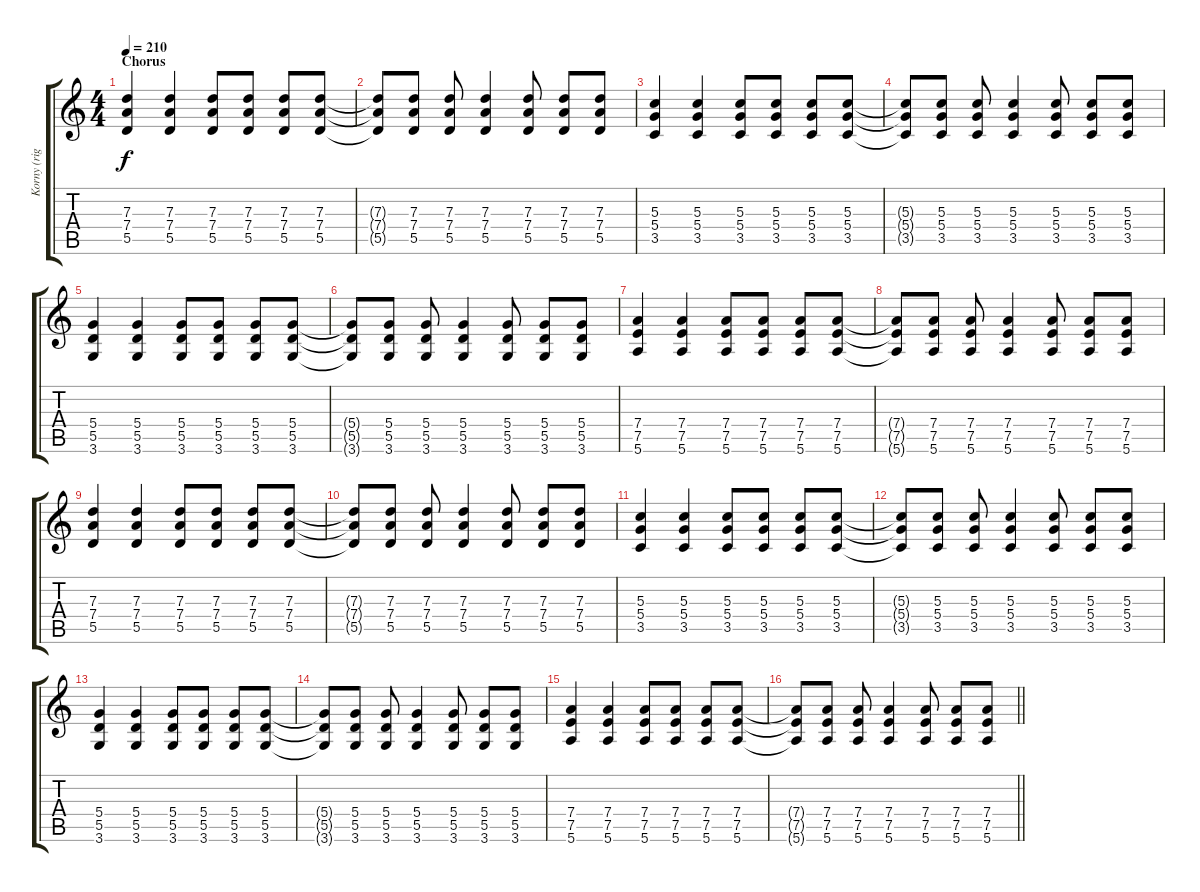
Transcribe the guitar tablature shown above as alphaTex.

\track ("Korny (right)" "Korny (rig") {instrument overdrivenguitar}
\staff {score tabs}
\tuning (E4 B3 G3 D3 A2 E2) {hide}
\ts (4 4)
\section ("" "Chorus")
\tempo 210
\clef g2
\ks c
(7.3 7.4 5.5).4{dy f} (7.3 7.4 5.5).4 (7.3 7.4 5.5).8 (7.3 7.4 5.5).8 (7.3 7.4 5.5).8 (7.3 7.4 5.5).8 |
(7.3{t} 7.4{t} 5.5{t}).8 (7.3 7.4 5.5).8 (7.3 7.4 5.5).8 (7.3 7.4 5.5).4 (7.3 7.4 5.5).8 (7.3 7.4 5.5).8 (7.3 7.4 5.5).8 |
(5.3 5.4 3.5).4 (5.3 5.4 3.5).4 (5.3 5.4 3.5).8 (5.3 5.4 3.5).8 (5.3 5.4 3.5).8 (5.3 5.4 3.5).8 |
(5.3{t} 5.4{t} 3.5{t}).8 (5.3 5.4 3.5).8 (5.3 5.4 3.5).8 (5.3 5.4 3.5).4 (5.3 5.4 3.5).8 (5.3 5.4 3.5).8 (5.3 5.4 3.5).8 |
(5.4 5.5 3.6).4 (5.4 5.5 3.6).4 (5.4 5.5 3.6).8 (5.4 5.5 3.6).8 (5.4 5.5 3.6).8 (5.4 5.5 3.6).8 |
(5.4{t} 5.5{t} 3.6{t}).8 (5.4 5.5 3.6).8 (5.4 5.5 3.6).8 (5.4 5.5 3.6).4 (5.4 5.5 3.6).8 (5.4 5.5 3.6).8 (5.4 5.5 3.6).8 |
(7.4 7.5 5.6).4 (7.4 7.5 5.6).4 (7.4 7.5 5.6).8 (7.4 7.5 5.6).8 (7.4 7.5 5.6).8 (7.4 7.5 5.6).8 |
(7.4{t} 7.5{t} 5.6{t}).8 (7.4 7.5 5.6).8 (7.4 7.5 5.6).8 (7.4 7.5 5.6).4 (7.4 7.5 5.6).8 (7.4 7.5 5.6).8 (7.4 7.5 5.6).8 |
(7.3 7.4 5.5).4 (7.3 7.4 5.5).4 (7.3 7.4 5.5).8 (7.3 7.4 5.5).8 (7.3 7.4 5.5).8 (7.3 7.4 5.5).8 |
(7.3{t} 7.4{t} 5.5{t}).8 (7.3 7.4 5.5).8 (7.3 7.4 5.5).8 (7.3 7.4 5.5).4 (7.3 7.4 5.5).8 (7.3 7.4 5.5).8 (7.3 7.4 5.5).8 |
(5.3 5.4 3.5).4 (5.3 5.4 3.5).4 (5.3 5.4 3.5).8 (5.3 5.4 3.5).8 (5.3 5.4 3.5).8 (5.3 5.4 3.5).8 |
(5.3{t} 5.4{t} 3.5{t}).8 (5.3 5.4 3.5).8 (5.3 5.4 3.5).8 (5.3 5.4 3.5).4 (5.3 5.4 3.5).8 (5.3 5.4 3.5).8 (5.3 5.4 3.5).8 |
(5.4 5.5 3.6).4 (5.4 5.5 3.6).4 (5.4 5.5 3.6).8 (5.4 5.5 3.6).8 (5.4 5.5 3.6).8 (5.4 5.5 3.6).8 |
(5.4{t} 5.5{t} 3.6{t}).8 (5.4 5.5 3.6).8 (5.4 5.5 3.6).8 (5.4 5.5 3.6).4 (5.4 5.5 3.6).8 (5.4 5.5 3.6).8 (5.4 5.5 3.6).8 |
(7.4 7.5 5.6).4 (7.4 7.5 5.6).4 (7.4 7.5 5.6).8 (7.4 7.5 5.6).8 (7.4 7.5 5.6).8 (7.4 7.5 5.6).8 |
\barLineRight lightlight
(7.4{t} 7.5{t} 5.6{t}).8 (7.4 7.5 5.6).8 (7.4 7.5 5.6).8 (7.4 7.5 5.6).4 (7.4 7.5 5.6).8 (7.4 7.5 5.6).8 (7.4 7.5 5.6).8
